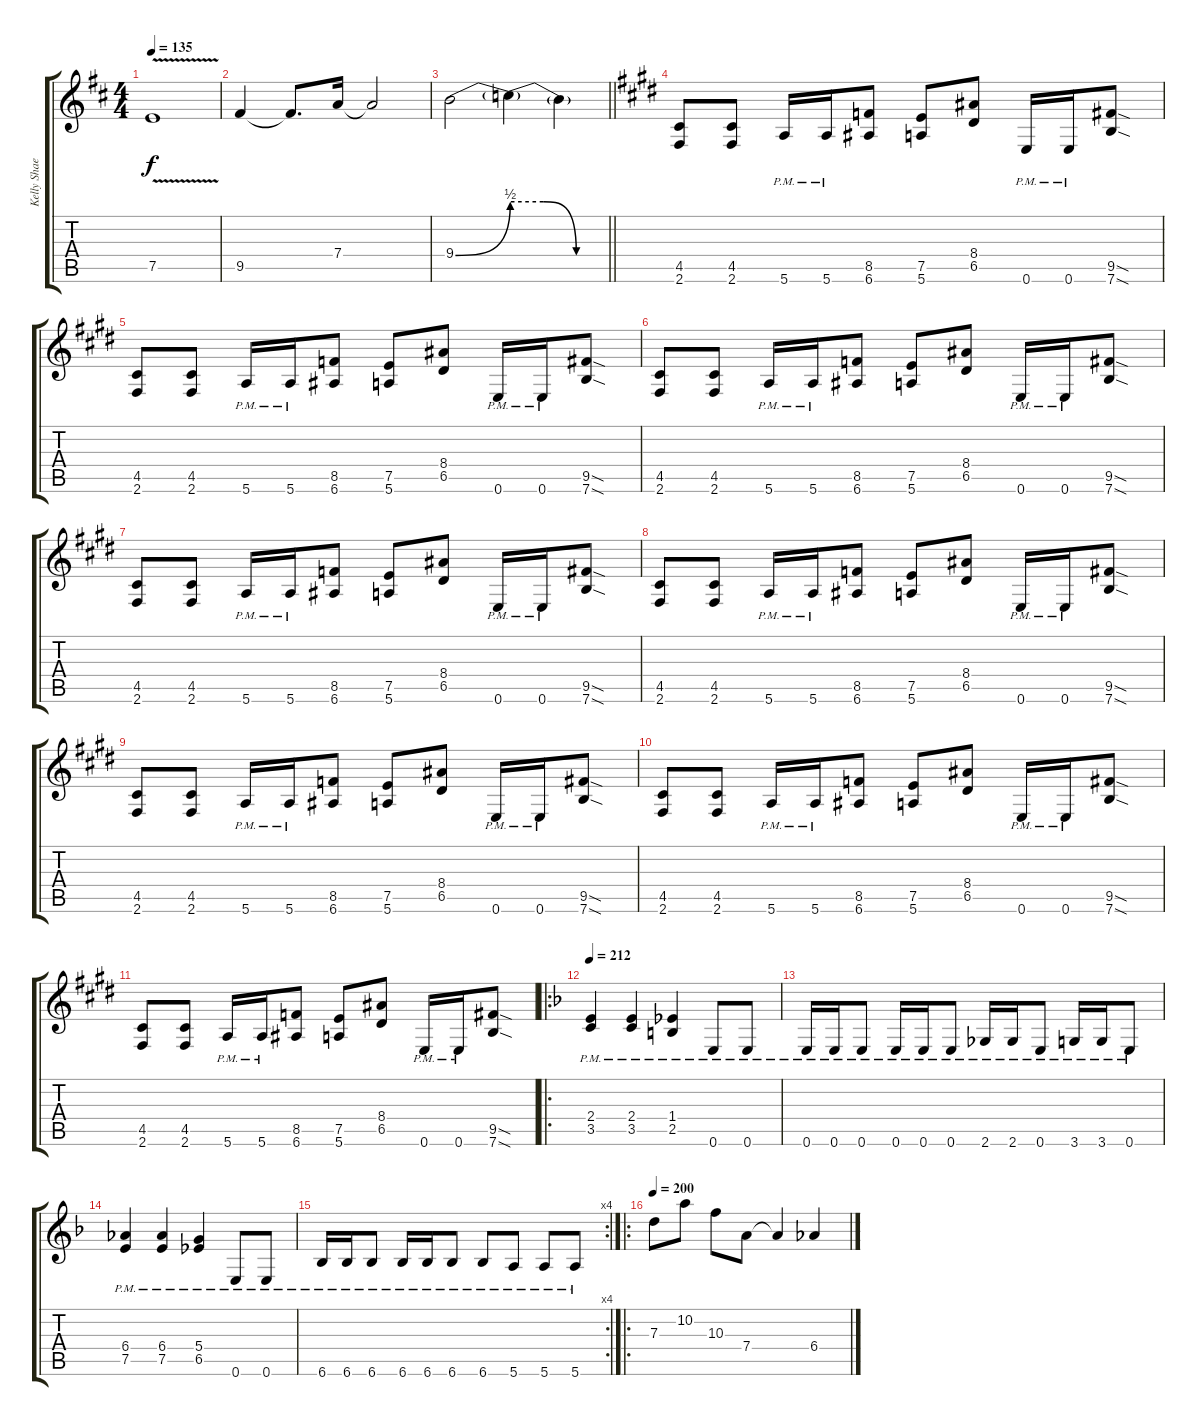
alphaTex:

\track ("Kelly Shaefer rhythm" "Kelly Shae") {instrument distortionguitar}
\staff {score tabs}
\tuning (E4 B3 G3 D3 A2 E2) {hide}
\ts (4 4)
\tempo 135
\clef g2
\ks d
7.5{v}.1{dy f} |
9.5.4 9.5{t}.8{d} 7.4.16 7.4{t}.2 |
\barLineRight lightlight
9.4{be (bend 0 0 60 2)}.2 9.4{be (custom 0 2 20 2 40 0 60 0) t}.4 9.4{t}.4 |
\ks e
(4.5 2.6).8 (4.5 2.6).8 5.6{pm}.16 5.6{pm}.16 (8.5 6.6).8 (7.5 5.6).8 (8.4 6.5).8 0.6{pm}.16 0.6{pm}.16 (9.5{sod} 7.6{sod}).8 |
\ks c#minor
(4.5 2.6).8 (4.5 2.6).8 5.6{pm}.16 5.6{pm}.16 (8.5 6.6).8 (7.5 5.6).8 (8.4 6.5).8 0.6{pm}.16 0.6{pm}.16 (9.5{sod} 7.6{sod}).8 |
\ks e
(4.5 2.6).8 (4.5 2.6).8 5.6{pm}.16 5.6{pm}.16 (8.5 6.6).8 (7.5 5.6).8 (8.4 6.5).8 0.6{pm}.16 0.6{pm}.16 (9.5{sod} 7.6{sod}).8 |
\ks c#minor
(4.5 2.6).8 (4.5 2.6).8 5.6{pm}.16 5.6{pm}.16 (8.5 6.6).8 (7.5 5.6).8 (8.4 6.5).8 0.6{pm}.16 0.6{pm}.16 (9.5{sod} 7.6{sod}).8 |
\ks e
(4.5 2.6).8 (4.5 2.6).8 5.6{pm}.16 5.6{pm}.16 (8.5 6.6).8 (7.5 5.6).8 (8.4 6.5).8 0.6{pm}.16 0.6{pm}.16 (9.5{sod} 7.6{sod}).8 |
\ks c#minor
(4.5 2.6).8 (4.5 2.6).8 5.6{pm}.16 5.6{pm}.16 (8.5 6.6).8 (7.5 5.6).8 (8.4 6.5).8 0.6{pm}.16 0.6{pm}.16 (9.5{sod} 7.6{sod}).8 |
\ks e
(4.5 2.6).8 (4.5 2.6).8 5.6{pm}.16 5.6{pm}.16 (8.5 6.6).8 (7.5 5.6).8 (8.4 6.5).8 0.6{pm}.16 0.6{pm}.16 (9.5{sod} 7.6{sod}).8 |
\ks c#minor
(4.5 2.6).8 (4.5 2.6).8 5.6{pm}.16 5.6{pm}.16 (8.5 6.6).8 (7.5 5.6).8 (8.4 6.5).8 0.6{pm}.16 0.6{pm}.16 (9.5{sod} 7.6{sod}).8 |
\ro
\tempo 212
\ks f
(2.4{pm} 3.5{pm}).4 (2.4{pm} 3.5{pm}).4 (1.4{pm} 2.5{pm}).4 0.6{pm}.8 0.6{pm}.8 |
0.6{pm}.16 0.6{pm}.16 0.6{pm}.8 0.6{pm}.16 0.6{pm}.16 0.6{pm}.8 2.6{pm}.16 2.6{pm}.16 0.6{pm}.8 3.6{pm}.16 3.6{pm}.16 0.6{pm}.8 |
(6.4{pm} 7.5{pm}).4 (6.4{pm} 7.5{pm}).4 (5.4{pm} 6.5{pm}).4 0.6{pm}.8 0.6{pm}.8 |
\rc 4
6.6{pm}.16 6.6{pm}.16 6.6{pm}.8 6.6{pm}.16 6.6{pm}.16 6.6{pm}.8 6.6{pm}.8 5.6{pm}.8 5.6{pm}.8 5.6{pm}.8 |
\ro
\tempo 200
7.3.8 10.2.8 10.3.8 7.4.8 7.4{t}.4 6.4.4
